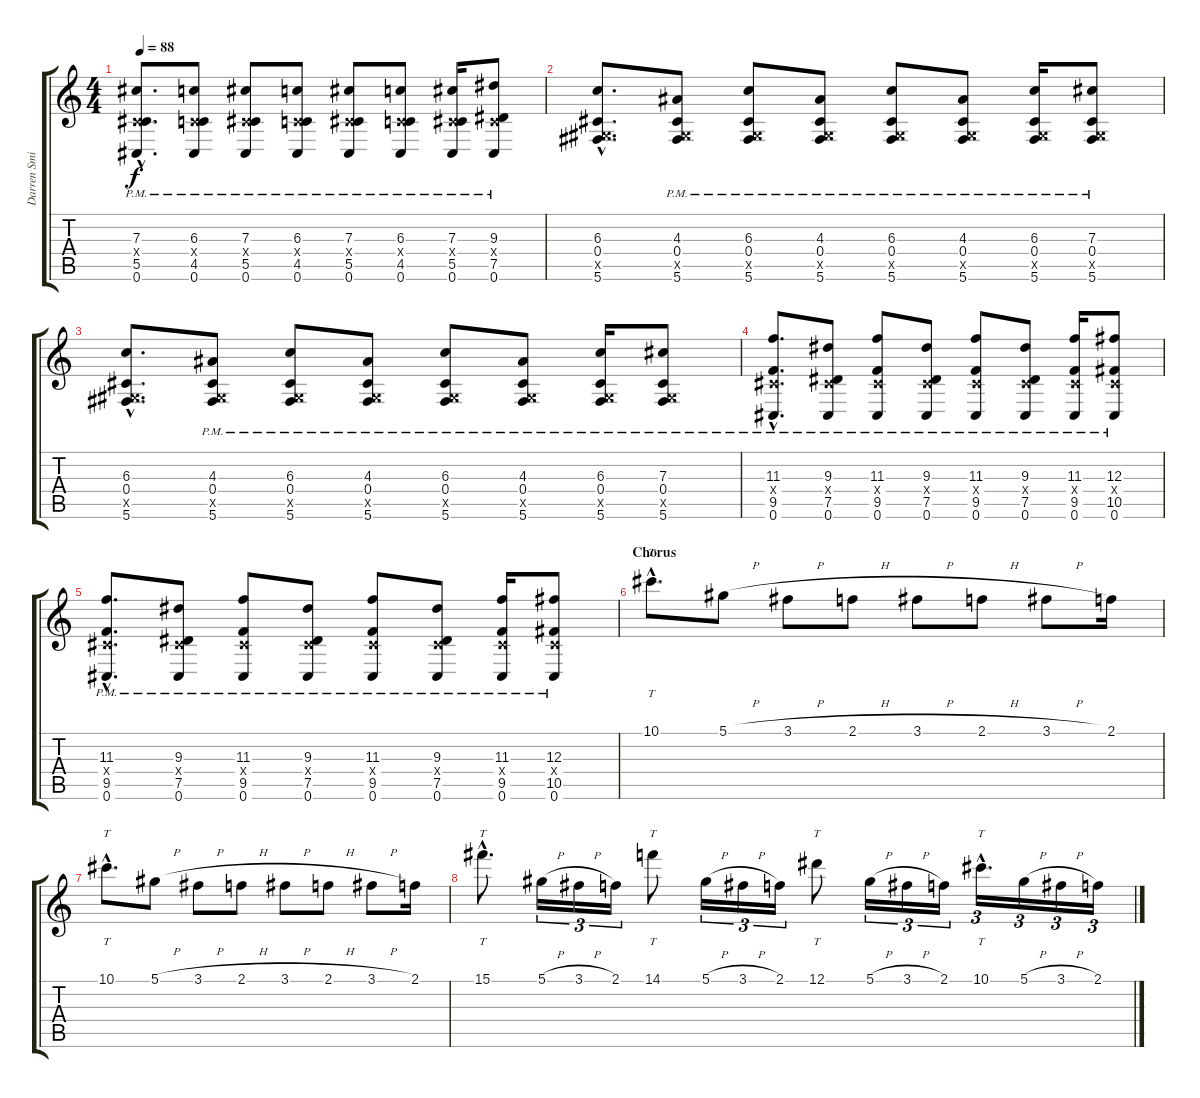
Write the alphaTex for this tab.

\track ("Darren Smith" "Darren Smi") {instrument distortionguitar}
\staff {score tabs}
\tuning (Eb4 Bb3 Gb3 Db3 Ab2 Db2) {hide}
\ts (4 4)
\tempo 88
\clef g2
\ks c
(7.3{hac pm} 0.4{hac x} 5.5{hac pm} 0.6{hac pm}).8{d dy f} (6.3{pm} 0.4{x} 4.5{pm} 0.6{pm}).8 (7.3{pm} 0.4{x} 5.5{pm} 0.6{pm}).8 (6.3{pm} 0.4{x} 4.5{pm} 0.6{pm}).8 (7.3{pm} 0.4{x} 5.5{pm} 0.6{pm}).8 (6.3{pm} 0.4{x} 4.5{pm} 0.6{pm}).8 (7.3{pm} 0.4{x} 5.5{pm} 0.6{pm}).16 (9.3{pm} 0.4{x} 7.5{pm} 0.6{pm}).8 |
(6.3{hac} 0.4{hac} 0.5{hac x} 5.6{hac}).8{d} (4.3{pm} 0.4{pm} 0.5{x} 5.6{pm}).8 (6.3{pm} 0.4{pm} 0.5{x} 5.6{pm}).8 (4.3{pm} 0.4{pm} 0.5{x} 5.6{pm}).8 (6.3{pm} 0.4{pm} 0.5{x} 5.6{pm}).8 (4.3{pm} 0.4{pm} 0.5{x} 5.6{pm}).8 (6.3{pm} 0.4{pm} 0.5{x} 5.6{pm}).16 (7.3{pm} 0.4{pm} 0.5{x} 5.6{pm}).8 |
(6.3{hac} 0.4{hac} 0.5{hac x} 5.6{hac}).8{d} (4.3{pm} 0.4{pm} 0.5{x} 5.6{pm}).8 (6.3{pm} 0.4{pm} 0.5{x} 5.6{pm}).8 (4.3{pm} 0.4{pm} 0.5{x} 5.6{pm}).8 (6.3{pm} 0.4{pm} 0.5{x} 5.6{pm}).8 (4.3{pm} 0.4{pm} 0.5{x} 5.6{pm}).8 (6.3{pm} 0.4{pm} 0.5{x} 5.6{pm}).16 (7.3{pm} 0.4{pm} 0.5{x} 5.6{pm}).8 |
(11.3{hac pm} 0.4{hac x} 9.5{hac pm} 0.6{hac pm}).8{d} (9.3{pm} 0.4{x} 7.5{pm} 0.6{pm}).8 (11.3{pm} 0.4{x} 9.5{pm} 0.6{pm}).8 (9.3{pm} 0.4{x} 7.5{pm} 0.6{pm}).8 (11.3{pm} 0.4{x} 9.5{pm} 0.6{pm}).8 (9.3{pm} 0.4{x} 7.5{pm} 0.6{pm}).8 (11.3{pm} 0.4{x} 9.5{pm} 0.6{pm}).16 (12.3{pm} 0.4{x} 10.5{pm} 0.6{pm}).8 |
(11.3{hac pm} 0.4{hac x} 9.5{hac pm} 0.6{hac pm}).8{d} (9.3{pm} 0.4{x} 7.5{pm} 0.6{pm}).8 (11.3{pm} 0.4{x} 9.5{pm} 0.6{pm}).8 (9.3{pm} 0.4{x} 7.5{pm} 0.6{pm}).8 (11.3{pm} 0.4{x} 9.5{pm} 0.6{pm}).8 (9.3{pm} 0.4{x} 7.5{pm} 0.6{pm}).8 (11.3{pm} 0.4{x} 9.5{pm} 0.6{pm}).16 (12.3{pm} 0.4{x} 10.5{pm} 0.6{pm}).8 |
\section ("" "Chorus")
10.1{hac}.8{tt d volume 14} 5.1{h}.8 3.1{h}.8 2.1{h}.8 3.1{h}.8 2.1{h}.8 3.1{h}.8 2.1.16 |
10.1{hac}.8{tt d} 5.1{h}.8 3.1{h}.8 2.1{h}.8 3.1{h}.8 2.1{h}.8 3.1{h}.8 2.1.16 |
15.1{hac}.8{tt d} 5.1{h}.16{tu (3 2)} 3.1{h}.16{tu (3 2)} 2.1.16{tu (3 2)} 14.1.8{tt} 5.1{h}.16{tu (3 2)} 3.1{h}.16{tu (3 2)} 2.1.16{tu (3 2)} 12.1.8{tt} 5.1{h}.16{tu (3 2)} 3.1{h}.16{tu (3 2)} 2.1.16{tu (3 2)} 10.1{hac}.16{tt d tu (3 2)} 5.1{h}.16{tu (3 2)} 3.1{h}.16{tu (3 2)} 2.1.16{tu (3 2)}
